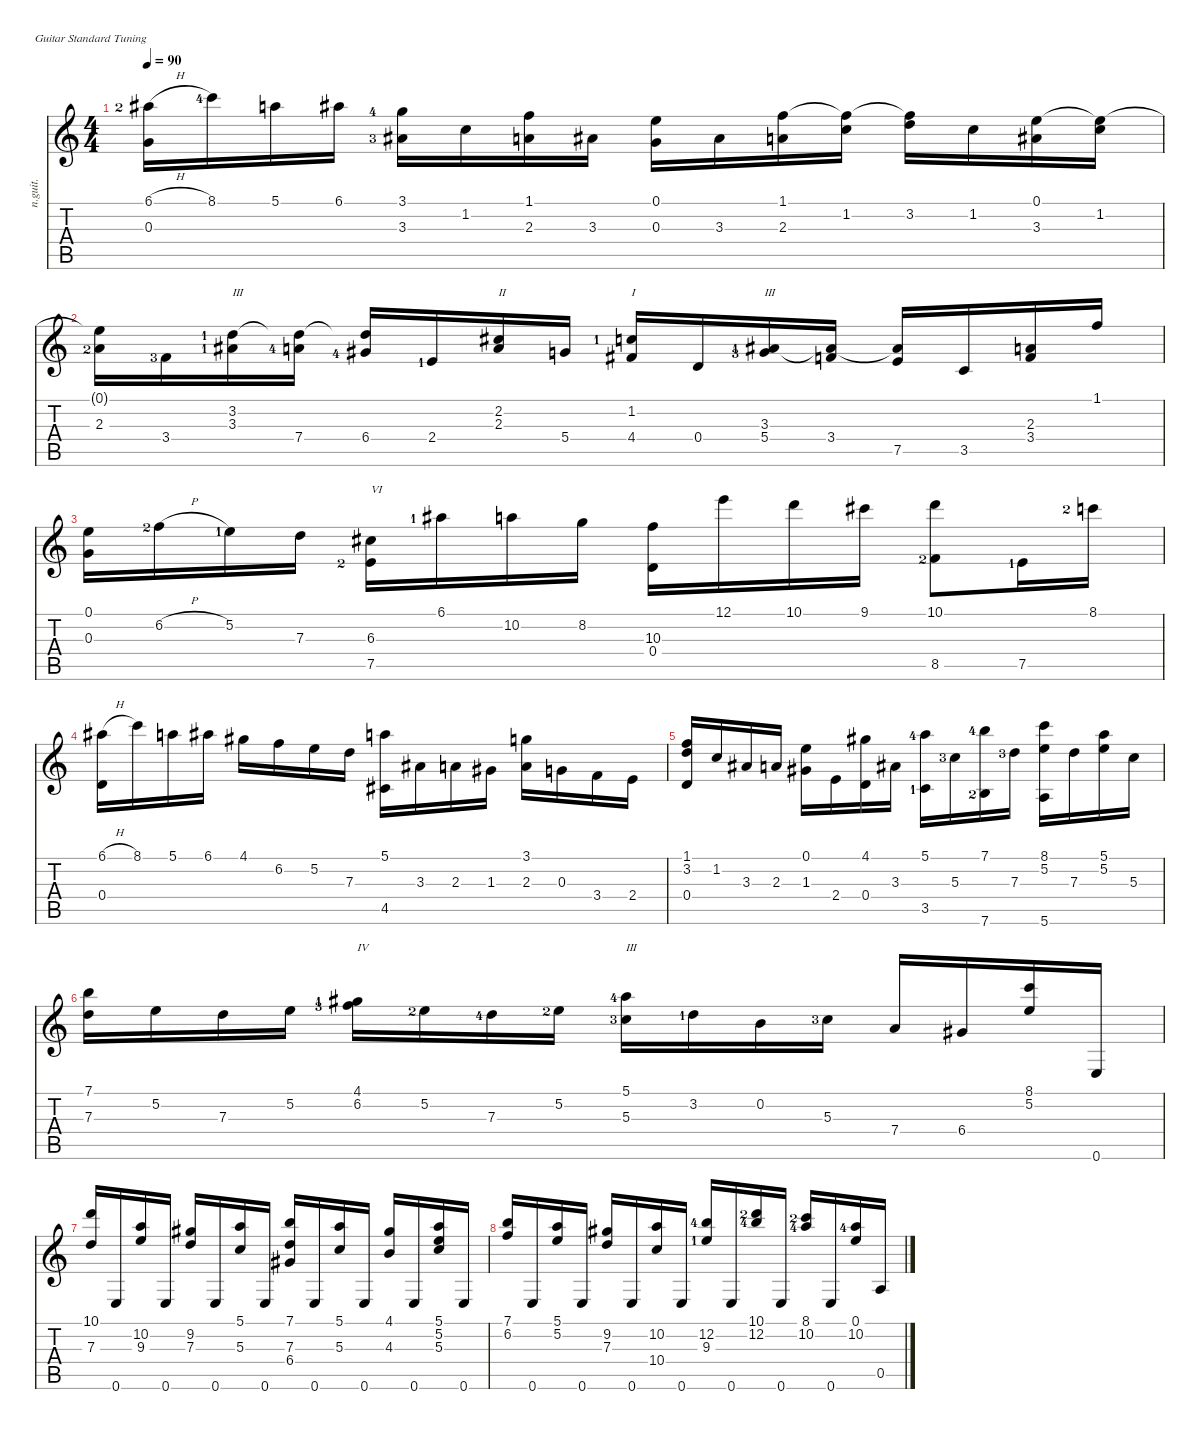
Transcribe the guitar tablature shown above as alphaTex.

\defaultSystemsLayout 4
\hideDynamics
\bracketExtendMode nobrackets
\track ("Guitare classique" "n.guit.") {instrument acousticguitarnylon}
\staff {score tabs}
\tuning (E4 B3 G3 D3 A2 E2)
\ts (4 4)
\tempo 90
\clef g2
\ks c
(6.1{h lf 3 acc #} 0.3).16{dy f beam Down} 8.1{lf 5}.16{beam Down} 5.1.16{beam Down} 6.1{acc #}.16{beam Down} (3.1{lf 5} 3.3{lf 4 acc #}).16{beam Down} 1.2.16{beam Down} (1.1 2.3).16{beam Down} 3.3{acc #}.16{beam Down} (0.1 0.3).16{beam Down} 3.3{acc #}.16{beam Down} (1.1 2.3).16{beam Down} (1.2 1.1{t}).16{beam Down} (1.1{t} 3.2).16{beam Down} 1.2.16{beam Down} (0.1 3.3{acc #}).16{beam Down} (1.2 0.1{t}).16{beam Down} |
(0.1{t} 2.3{lf 3}).16{beam Down} 3.4{lf 4}.16{beam Down} (3.2{lf 2} 3.3{lf 2 acc #}).16{txt "III" beam Down} (7.4{lf 5} 3.2{t}).16{beam Down} (3.2{t} 6.4{lf 5 acc #}).16{beam Up} 2.4{lf 2}.16{beam Up} (2.2{acc #} 2.3).16{txt "II" beam Up} 5.4.16{beam Up} (1.2{lf 2} 4.4{acc #}).16{txt "I" beam Up} 0.4.16{beam Up} (3.3{lf 2 acc #} 5.4{lf 4}).16{txt "III" beam Up} (3.4 3.3{t acc #}).16{beam Up} (3.3{t acc #} 7.5).16{beam Up} 3.5.16{beam Up} (2.3 3.4).16{beam Up} 1.1.16{beam Up} |
(0.1 0.3).16{beam Down} 6.2{h lf 3}.16{beam Down} 5.2{lf 2}.16{beam Down} 7.3.16{beam Down} (6.3{acc #} 7.5{lf 3}).16{txt "VI" beam Down} 6.1{lf 2 acc #}.16{beam Down} 10.2.16{beam Down} 8.2.16{beam Down} (10.3 0.4).16{beam Down} 12.1.16{beam Down} 10.1.16{beam Down} 9.1{acc #}.16{beam Down} (10.1 8.5{lf 3}).8{beam Down} 7.5{lf 2}.16{beam Down} 8.1{lf 3}.16{beam Down} |
(6.1{h acc #} 0.4).16{beam Down} 8.1.16{beam Down} 5.1.16{beam Down} 6.1{acc #}.16{beam Down} 4.1{acc #}.16{beam Down} 6.2.16{beam Down} 5.2.16{beam Down} 7.3.16{beam Down} (5.1 4.5{acc #}).16{beam Down} 3.3{acc #}.16{beam Down} 2.3.16{beam Down} 1.3{acc #}.16{beam Down} (3.1 2.3).16{beam Down} 0.3.16{beam Down} 3.4.16{beam Down} 2.4.16{beam Down} |
(1.1 3.2 0.4).16{beam Up} 1.2.16{beam Up} 3.3{acc #}.16{beam Up} 2.3.16{beam Up} (0.1 1.3{acc #}).16{beam Down} 2.4.16{beam Down} (4.1{acc #} 0.4).16{beam Down} 3.3{acc #}.16{beam Down} (5.1{lf 5} 3.5{lf 2}).16{beam Down} 5.3{lf 4}.16{beam Down} (7.1{lf 5} 7.6{lf 3}).16{beam Down} 7.3{lf 4}.16{beam Down} (8.1 5.2 5.6).16{beam Down} 7.3.16{beam Down} (5.1 5.2).16{beam Down} 5.3.16{beam Down} |
(7.1 7.3).16{beam Down} 5.2.16{beam Down} 7.3.16{beam Down} 5.2.16{beam Down} (4.1{lf 2 acc #} 6.2{lf 4}).16{txt "IV" beam Down} 5.2{lf 3}.16{beam Down} 7.3{lf 5}.16{beam Down} 5.2{lf 3}.16{beam Down} (5.1{lf 5} 5.3{lf 4}).16{txt "III" beam Down} 3.2{lf 2}.16{beam Down} 0.2.16{beam Down} 5.3{lf 4}.16{beam Down} 7.4.16{beam Up} 6.4{acc #}.16{beam Up} (8.1 5.2).16{beam Up} 0.6.16{beam Up} |
(10.1 7.3).16{beam Up} 0.6.16{beam Up} (10.2 9.3).16{beam Up} 0.6.16{beam Up} (9.2{acc #} 7.3).16{beam Up} 0.6.16{beam Up} (5.1 5.3).16{beam Up} 0.6.16{beam Up} (7.1 7.3 6.4{acc #}).16{beam Up} 0.6.16{beam Up} (5.1 5.3).16{beam Up} 0.6.16{beam Up} (4.1{acc #} 4.3).16{beam Up} 0.6.16{beam Up} (5.1 5.2 5.3).16{beam Up} 0.6.16{beam Up} |
(7.1 6.2).16{beam Up} 0.6.16{beam Up} (5.1 5.2).16{beam Up} 0.6.16{beam Up} (9.2{acc #} 7.3).16{beam Up} 0.6.16{beam Up} (10.2 10.4).16{beam Up} 0.6.16{beam Up} (12.2{lf 5} 9.3{lf 2}).16{beam Up} 0.6.16{beam Up} (10.1{lf 3} 12.2{lf 5}).16{beam Up} 0.6.16{beam Up} (8.1{lf 3} 10.2{lf 5}).16{beam Up} 0.6.16{beam Up} (0.1 10.2{lf 5}).16{beam Up} 0.5.16{beam Up}
